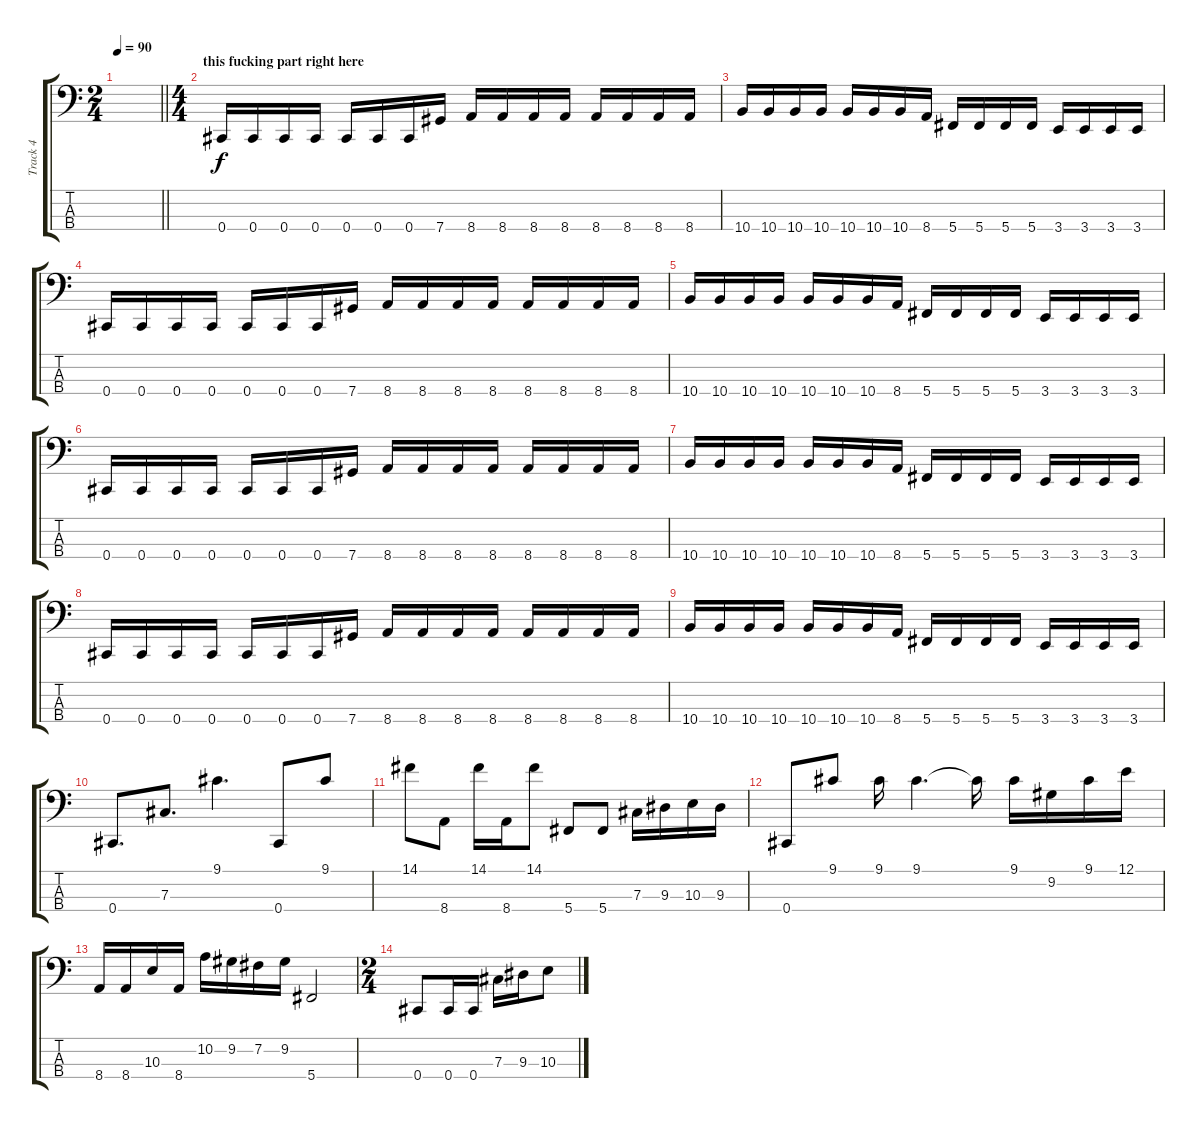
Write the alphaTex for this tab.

\track ("Track 4" "Track 4") {instrument electricbasspick}
\staff {score tabs}
\tuning (E2 B1 Gb1 Db1) {hide}
\ts (2 4)
\tempo 90
\clef f4
\barLineRight lightlight
\ks c
|
\ts (4 4)
\section ("" "this fucking part right here")
0.4.16 0.4.16 0.4.16 0.4.16 0.4.16 0.4.16 0.4.16 7.4.16 8.4.16 8.4.16 8.4.16 8.4.16 8.4.16 8.4.16 8.4.16 8.4.16 |
10.4.16 10.4.16 10.4.16 10.4.16 10.4.16 10.4.16 10.4.16 8.4.16 5.4.16 5.4.16 5.4.16 5.4.16 3.4.16 3.4.16 3.4.16 3.4.16 |
0.4.16 0.4.16 0.4.16 0.4.16 0.4.16 0.4.16 0.4.16 7.4.16 8.4.16 8.4.16 8.4.16 8.4.16 8.4.16 8.4.16 8.4.16 8.4.16 |
10.4.16 10.4.16 10.4.16 10.4.16 10.4.16 10.4.16 10.4.16 8.4.16 5.4.16 5.4.16 5.4.16 5.4.16 3.4.16 3.4.16 3.4.16 3.4.16 |
0.4.16 0.4.16 0.4.16 0.4.16 0.4.16 0.4.16 0.4.16 7.4.16 8.4.16 8.4.16 8.4.16 8.4.16 8.4.16 8.4.16 8.4.16 8.4.16 |
10.4.16 10.4.16 10.4.16 10.4.16 10.4.16 10.4.16 10.4.16 8.4.16 5.4.16 5.4.16 5.4.16 5.4.16 3.4.16 3.4.16 3.4.16 3.4.16 |
0.4.16 0.4.16 0.4.16 0.4.16 0.4.16 0.4.16 0.4.16 7.4.16 8.4.16 8.4.16 8.4.16 8.4.16 8.4.16 8.4.16 8.4.16 8.4.16 |
10.4.16 10.4.16 10.4.16 10.4.16 10.4.16 10.4.16 10.4.16 8.4.16 5.4.16 5.4.16 5.4.16 5.4.16 3.4.16 3.4.16 3.4.16 3.4.16 |
0.4.8{d} 7.3.8{d} 9.1.4{d} 0.4.8 9.1.8 |
14.1.8 8.4.8 14.1.16 8.4.16 14.1.8 5.4.8 5.4.8 7.3.16 9.3.16 10.3.16 9.3.16 |
0.4.8 9.1.8 9.1.16 9.1.4{d} 9.1{t}.16 9.1.16 9.2.16 9.1.16 12.1.16 |
8.4.16 8.4.16 10.3.16 8.4.16 10.2.16 9.2.16 7.2.16 9.2.16 5.4.2 |
\ts (2 4)
0.4.8 0.4.16 0.4.16 7.3.16 9.3.16 10.3.8
